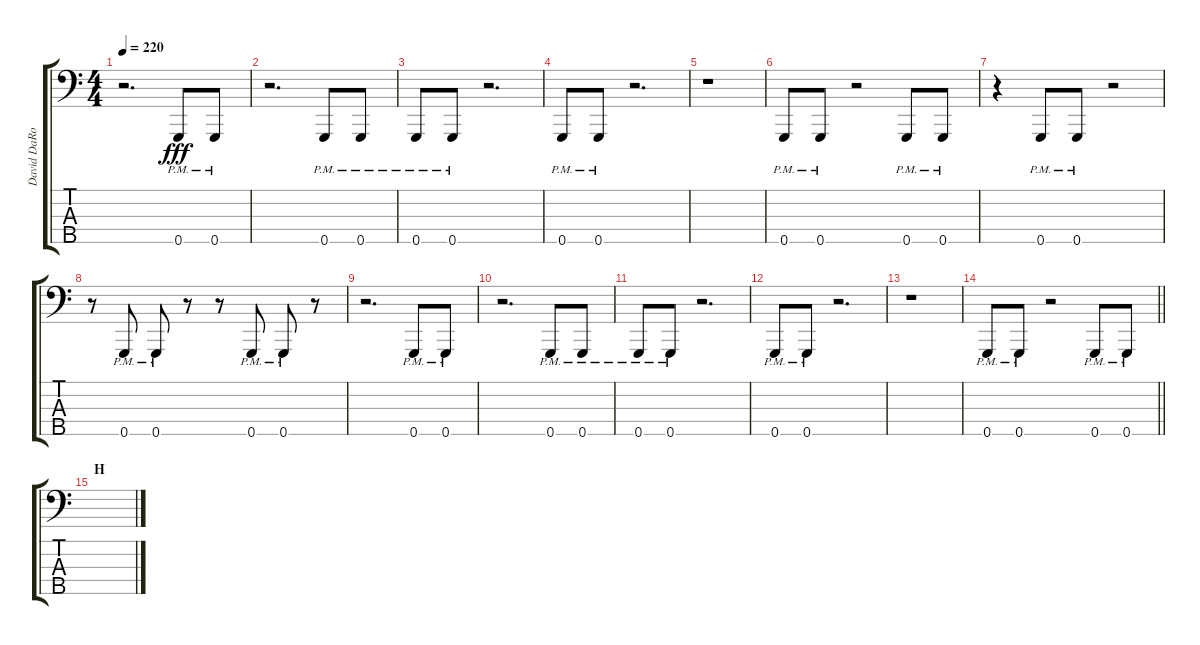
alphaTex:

\track ("David DaRocha - Bass" "David DaRo") {instrument electricbasspick}
\staff {score tabs}
\tuning (F2 C2 G1 D1 G0) {hide}
\ts (4 4)
\tempo 220
\clef f4
\ks c
r.2{d dy fff} 0.5{pm}.8 0.5{pm}.8 |
r.2{d} 0.5{pm}.8 0.5{pm}.8 |
0.5{pm}.8 0.5{pm}.8 r.2{d} |
0.5{pm}.8 0.5{pm}.8 r.2{d} |
r.1 |
0.5{pm}.8 0.5{pm}.8 r.2 0.5{pm}.8 0.5{pm}.8 |
r.4 0.5{pm}.8 0.5{pm}.8 r.2 |
r.8 0.5{pm}.8 0.5{pm}.8 r.8 r.8 0.5{pm}.8 0.5{pm}.8 r.8 |
r.2{d} 0.5{pm}.8 0.5{pm}.8 |
r.2{d} 0.5{pm}.8 0.5{pm}.8 |
0.5{pm}.8 0.5{pm}.8 r.2{d} |
0.5{pm}.8 0.5{pm}.8 r.2{d} |
r.1 |
\barLineRight lightlight
0.5{pm}.8 0.5{pm}.8 r.2 0.5{pm}.8 0.5{pm}.8 |
\section ("" "H")
